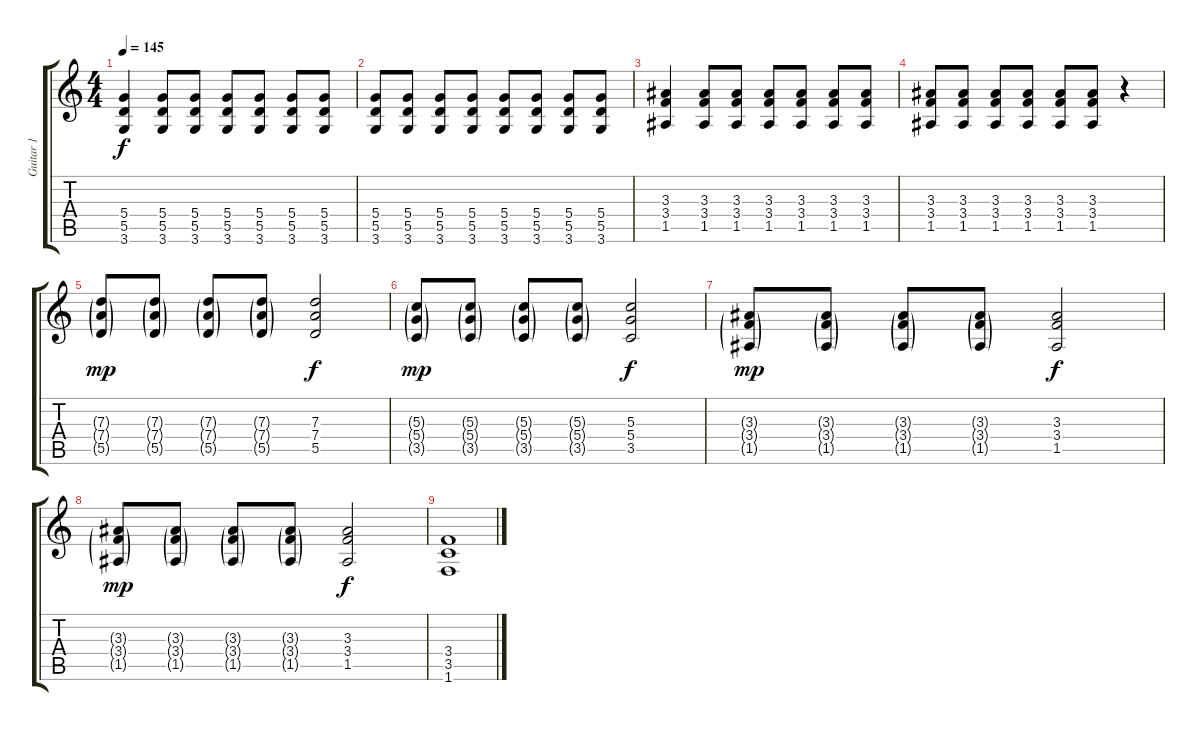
\track ("Guitar 1" "Guitar 1") {instrument distortionguitar}
\staff {score tabs}
\tuning (E4 B3 G3 D3 A2 E2) {hide}
\ts (4 4)
\tempo 145
\clef g2
\ks c
(5.4 5.5 3.6).4{dy f} (5.4 5.5 3.6).8 (5.4 5.5 3.6).8 (5.4 5.5 3.6).8 (5.4 5.5 3.6).8 (5.4 5.5 3.6).8 (5.4 5.5 3.6).8 |
(5.4 5.5 3.6).8 (5.4 5.5 3.6).8 (5.4 5.5 3.6).8 (5.4 5.5 3.6).8 (5.4 5.5 3.6).8 (5.4 5.5 3.6).8 (5.4 5.5 3.6).8 (5.4 5.5 3.6).8 |
(3.3 3.4 1.5).4 (3.3 3.4 1.5).8 (3.3 3.4 1.5).8 (3.3 3.4 1.5).8 (3.3 3.4 1.5).8 (3.3 3.4 1.5).8 (3.3 3.4 1.5).8 |
(3.3 3.4 1.5).8 (3.3 3.4 1.5).8 (3.3 3.4 1.5).8 (3.3 3.4 1.5).8 (3.3 3.4 1.5).8 (3.3 3.4 1.5).8 r.4 |
(7.3{g} 7.4{g} 5.5{g}).8{dy mp} (7.3{g} 7.4{g} 5.5{g}).8 (7.3{g} 7.4{g} 5.5{g}).8 (7.3{g} 7.4{g} 5.5{g}).8 (7.3 7.4 5.5).2{dy f} |
(5.3{g} 5.4{g} 3.5{g}).8{dy mp} (5.3{g} 5.4{g} 3.5{g}).8 (5.3{g} 5.4{g} 3.5{g}).8 (5.3{g} 5.4{g} 3.5{g}).8 (5.3 5.4 3.5).2{dy f} |
(3.3{g} 3.4{g} 1.5{g}).8{dy mp} (3.3{g} 3.4{g} 1.5{g}).8 (3.3{g} 3.4{g} 1.5{g}).8 (3.3{g} 3.4{g} 1.5{g}).8 (3.3 3.4 1.5).2{dy f} |
(3.3{g} 3.4{g} 1.5{g}).8{dy mp} (3.3{g} 3.4{g} 1.5{g}).8 (3.3{g} 3.4{g} 1.5{g}).8 (3.3{g} 3.4{g} 1.5{g}).8 (3.3 3.4 1.5).2{dy f} |
(3.4 3.5 1.6).1
